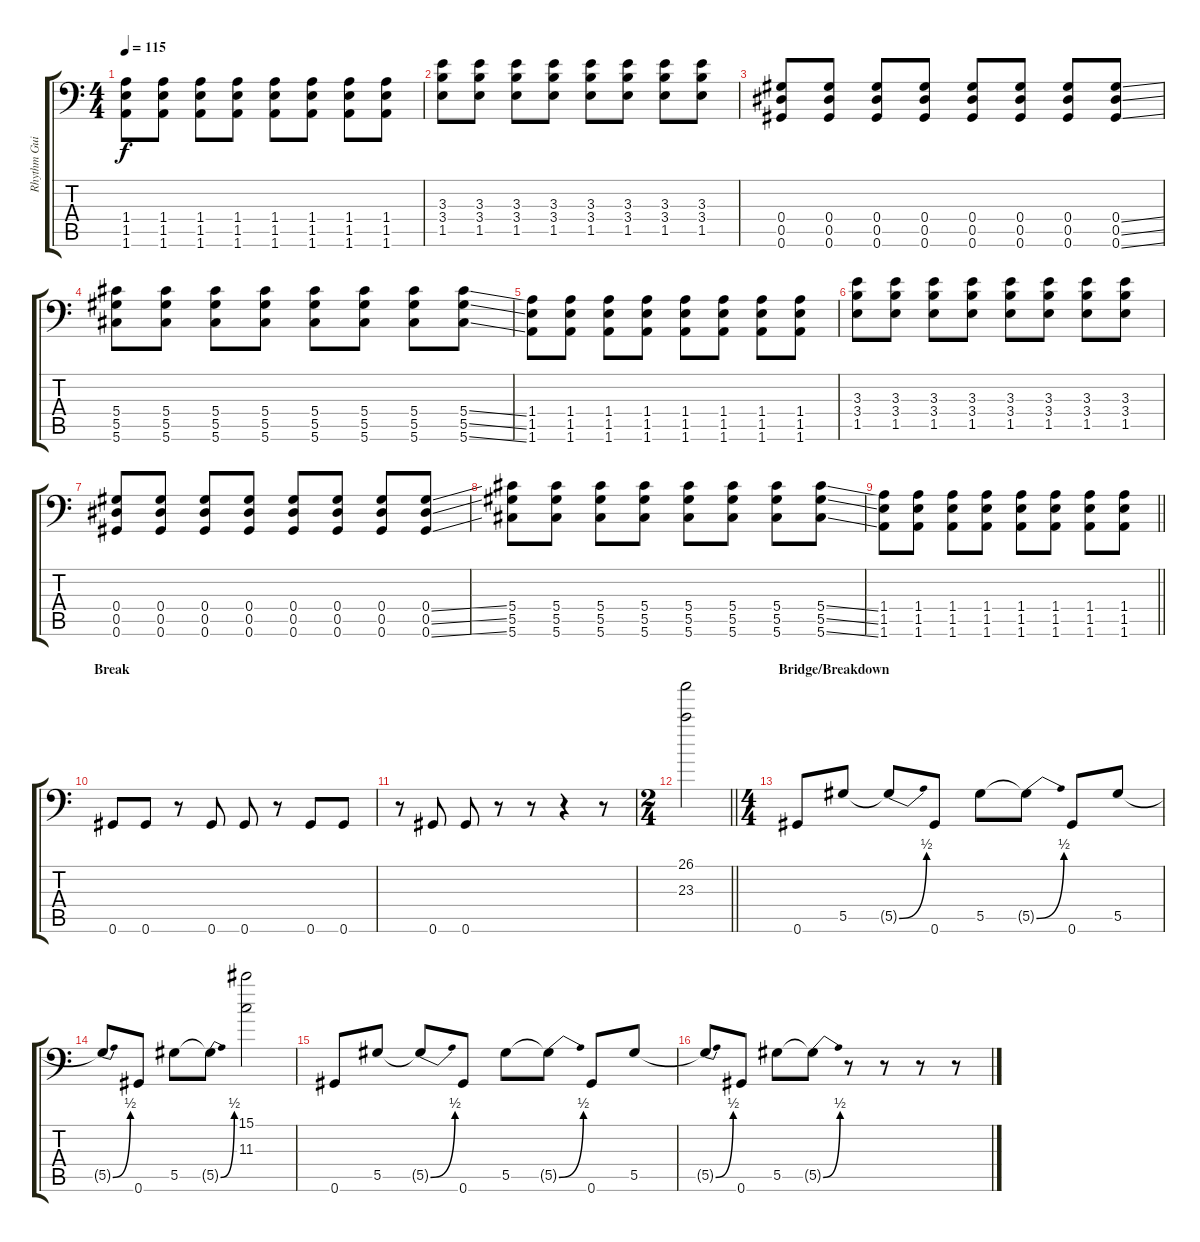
\track ("Rhythm Guitar" "Rhythm Gui") {instrument distortionguitar}
\staff {score tabs}
\tuning (Bb3 F3 Db3 Ab2 Eb2 Ab1) {hide}
\ts (4 4)
\tempo 115
\clef f4
\ks c
(1.4 1.5 1.6).8{dy f} (1.4 1.5 1.6).8 (1.4 1.5 1.6).8 (1.4 1.5 1.6).8 (1.4 1.5 1.6).8 (1.4 1.5 1.6).8 (1.4 1.5 1.6).8 (1.4 1.5 1.6).8 |
(3.3 3.4 1.5).8 (3.3 3.4 1.5).8 (3.3 3.4 1.5).8 (3.3 3.4 1.5).8 (3.3 3.4 1.5).8 (3.3 3.4 1.5).8 (3.3 3.4 1.5).8 (3.3 3.4 1.5).8 |
(0.4 0.5 0.6).8 (0.4 0.5 0.6).8 (0.4 0.5 0.6).8 (0.4 0.5 0.6).8 (0.4 0.5 0.6).8 (0.4 0.5 0.6).8 (0.4 0.5 0.6).8 (0.4{ss} 0.5{ss} 0.6{ss}).8 |
(5.4 5.5 5.6).8 (5.4 5.5 5.6).8 (5.4 5.5 5.6).8 (5.4 5.5 5.6).8 (5.4 5.5 5.6).8 (5.4 5.5 5.6).8 (5.4 5.5 5.6).8 (5.4{ss} 5.5{ss} 5.6{ss}).8 |
(1.4 1.5 1.6).8 (1.4 1.5 1.6).8 (1.4 1.5 1.6).8 (1.4 1.5 1.6).8 (1.4 1.5 1.6).8 (1.4 1.5 1.6).8 (1.4 1.5 1.6).8 (1.4 1.5 1.6).8 |
(3.3 3.4 1.5).8 (3.3 3.4 1.5).8 (3.3 3.4 1.5).8 (3.3 3.4 1.5).8 (3.3 3.4 1.5).8 (3.3 3.4 1.5).8 (3.3 3.4 1.5).8 (3.3 3.4 1.5).8 |
(0.4 0.5 0.6).8 (0.4 0.5 0.6).8 (0.4 0.5 0.6).8 (0.4 0.5 0.6).8 (0.4 0.5 0.6).8 (0.4 0.5 0.6).8 (0.4 0.5 0.6).8 (0.4{ss} 0.5{ss} 0.6{ss}).8 |
(5.4 5.5 5.6).8 (5.4 5.5 5.6).8 (5.4 5.5 5.6).8 (5.4 5.5 5.6).8 (5.4 5.5 5.6).8 (5.4 5.5 5.6).8 (5.4 5.5 5.6).8 (5.4{ss} 5.5{ss} 5.6{ss}).8 |
\barLineRight lightlight
(1.4 1.5 1.6).8 (1.4 1.5 1.6).8 (1.4 1.5 1.6).8 (1.4 1.5 1.6).8 (1.4 1.5 1.6).8 (1.4 1.5 1.6).8 (1.4 1.5 1.6).8 (1.4 1.5 1.6).8 |
\section ("" "Break")
0.6.8 0.6.8 r.8 0.6.8 0.6.8 r.8 0.6.8 0.6.8 |
r.8 0.6.8 0.6.8 r.8 r.8 r.4 r.8 |
\ts (2 4)
\barLineRight lightlight
(26.1 23.3).2 |
\ts (4 4)
\section ("" "Bridge/Breakdown")
0.6.8 5.5.8 5.5{be (bend 0 0 60 2) t}.8 0.6.8 5.5.8 5.5{be (bend 0 0 60 2) t}.8 0.6.8 5.5.8 |
5.5{be (bend 0 0 60 2) t}.8 0.6.8 5.5.8 5.5{be (bend 0 0 60 2) t}.8 (15.1 11.3).2 |
0.6.8 5.5.8 5.5{be (bend 0 0 60 2) t}.8 0.6.8 5.5.8 5.5{be (bend 0 0 60 2) t}.8 0.6.8 5.5.8 |
5.5{be (bend 0 0 60 2) t}.8 0.6.8 5.5.8 5.5{be (bend 0 0 60 2) t}.8 r.8 r.8 r.8 r.8
